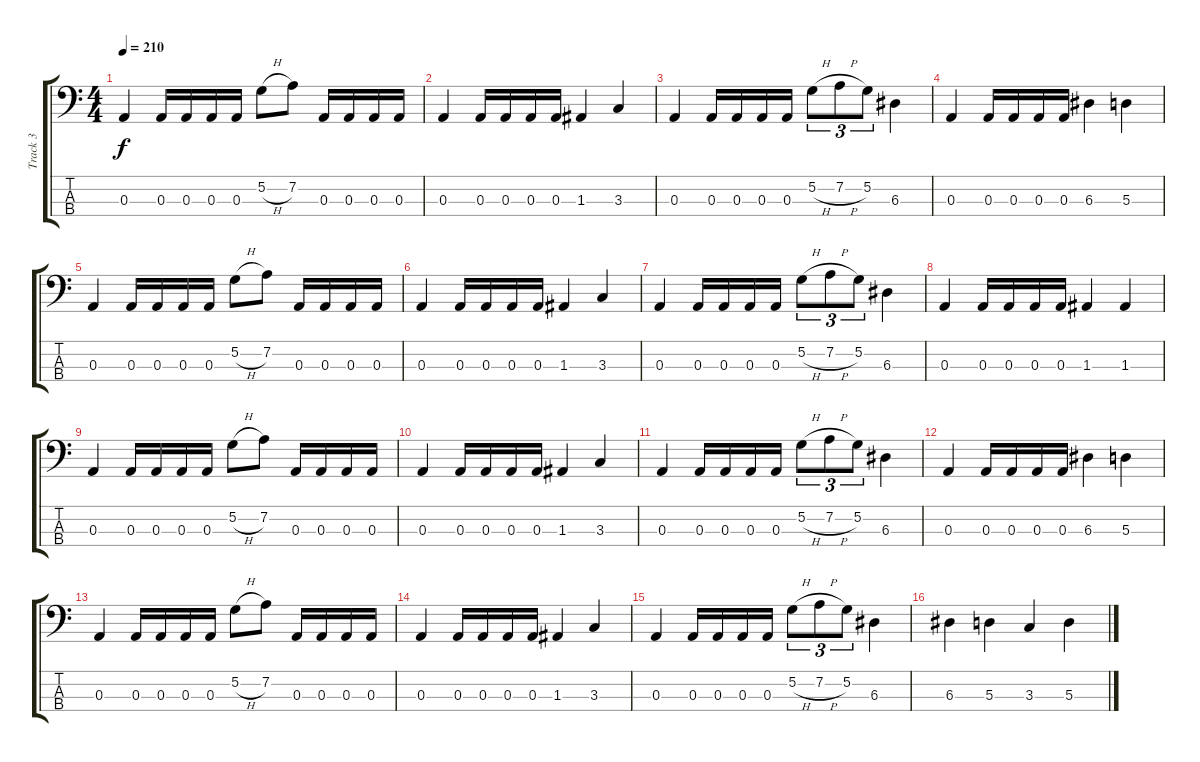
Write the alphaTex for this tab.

\track ("Track 3" "Track 3") {instrument electricbasspick}
\staff {score tabs}
\tuning (G2 D2 A1 E1) {hide}
\ts (4 4)
\tempo 210
\clef f4
\ks c
0.3.4{dy f} 0.3.16 0.3.16 0.3.16 0.3.16 5.2{h}.8 7.2.8 0.3.16 0.3.16 0.3.16 0.3.16 |
0.3.4 0.3.16 0.3.16 0.3.16 0.3.16 1.3.4 3.3.4 |
0.3.4 0.3.16 0.3.16 0.3.16 0.3.16 5.2{h}.8{tu (3 2)} 7.2{h}.8{tu (3 2)} 5.2.8{tu (3 2)} 6.3.4 |
0.3.4 0.3.16 0.3.16 0.3.16 0.3.16 6.3.4 5.3.4 |
0.3.4 0.3.16 0.3.16 0.3.16 0.3.16 5.2{h}.8 7.2.8 0.3.16 0.3.16 0.3.16 0.3.16 |
0.3.4 0.3.16 0.3.16 0.3.16 0.3.16 1.3.4 3.3.4 |
0.3.4 0.3.16 0.3.16 0.3.16 0.3.16 5.2{h}.8{tu (3 2)} 7.2{h}.8{tu (3 2)} 5.2.8{tu (3 2)} 6.3.4 |
0.3.4 0.3.16 0.3.16 0.3.16 0.3.16 1.3.4 1.3.4 |
0.3.4 0.3.16 0.3.16 0.3.16 0.3.16 5.2{h}.8 7.2.8 0.3.16 0.3.16 0.3.16 0.3.16 |
0.3.4 0.3.16 0.3.16 0.3.16 0.3.16 1.3.4 3.3.4 |
0.3.4 0.3.16 0.3.16 0.3.16 0.3.16 5.2{h}.8{tu (3 2)} 7.2{h}.8{tu (3 2)} 5.2.8{tu (3 2)} 6.3.4 |
0.3.4 0.3.16 0.3.16 0.3.16 0.3.16 6.3.4 5.3.4 |
0.3.4 0.3.16 0.3.16 0.3.16 0.3.16 5.2{h}.8 7.2.8 0.3.16 0.3.16 0.3.16 0.3.16 |
0.3.4 0.3.16 0.3.16 0.3.16 0.3.16 1.3.4 3.3.4 |
0.3.4 0.3.16 0.3.16 0.3.16 0.3.16 5.2{h}.8{tu (3 2)} 7.2{h}.8{tu (3 2)} 5.2.8{tu (3 2)} 6.3.4 |
6.3.4 5.3.4 3.3.4 5.3.4
